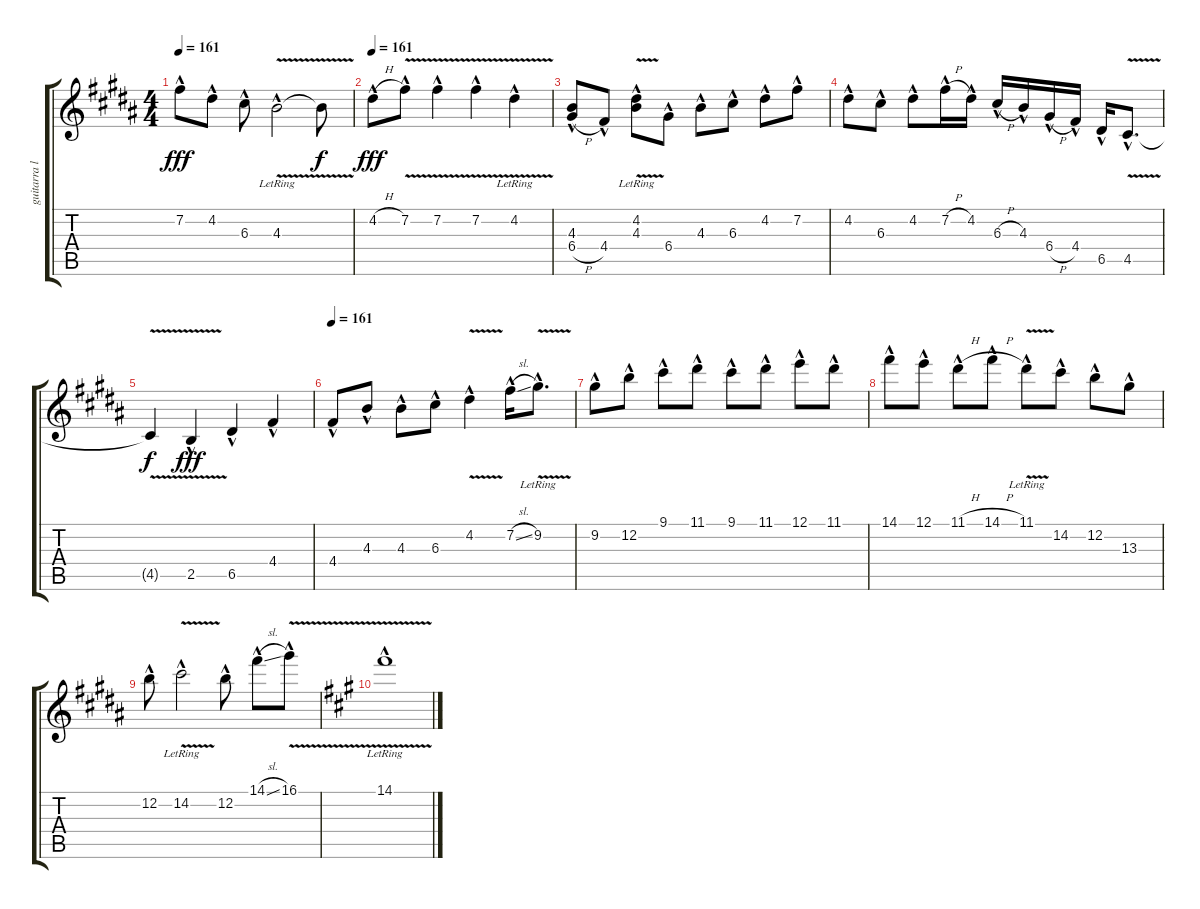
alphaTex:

\track ("guitarra lider" "guitarra l") {instrument acousticguitarsteel}
\staff {score tabs}
\tuning (E4 B3 G3 D3 A2 E2) {hide}
\ts (4 4)
\tempo 161
\clef g2
\ks b
7.2{hac}.8{dy fff} 4.2{hac}.8 6.3{hac}.8 4.3{v hac lr}.2 4.3{t}.8{dy f} |
\tempo 161
4.2{h hac}.8{dy fff} 7.2{v hac}.8 7.2{v hac}.4 7.2{v hac}.4 4.2{v hac lr}.4 |
(4.3{hac} 6.4{h hac}).8 4.4{hac}.8 (4.2 4.3{v hac lr}).8 6.4{hac}.8 4.3{hac}.8 6.3{hac}.8 4.2{hac}.8 7.2{hac}.8 |
4.2{hac}.8 6.3{hac}.8 4.2{hac}.8 7.2{h hac}.16 4.2{hac}.16 6.3{h hac}.16 4.3{hac}.16 6.4{h hac}.16 4.4{hac}.16 6.5{hac}.16 4.5{v hac}.8{d} |
4.5{t}.4{dy f} 2.5{v hac}.4{dy fff} 6.5{hac}.4 4.4{hac}.4 |
\tempo 161
4.4{hac}.8 4.3{hac}.8 4.3{hac}.8 6.3{hac}.8 4.2{v hac}.4 7.2{sl hac}.16 9.2{v hac lr}.8{d} |
9.2{hac}.8 12.2{hac}.8 9.1{hac}.8 11.1{hac}.8 9.1{hac}.8 11.1{hac}.8 12.1{hac}.8 11.1{hac}.8 |
14.1{hac}.8 12.1{hac}.8 11.1{h hac}.8 14.1{h hac}.8 11.1{v hac lr}.8 14.2{hac}.8 12.2{hac}.8 13.3{hac}.8 |
12.2{hac}.8 14.2{v hac lr}.2 12.2{hac}.8 14.1{sl hac}.8 16.1{v hac}.8 |
\ks a
14.1{v hac lr}.1
